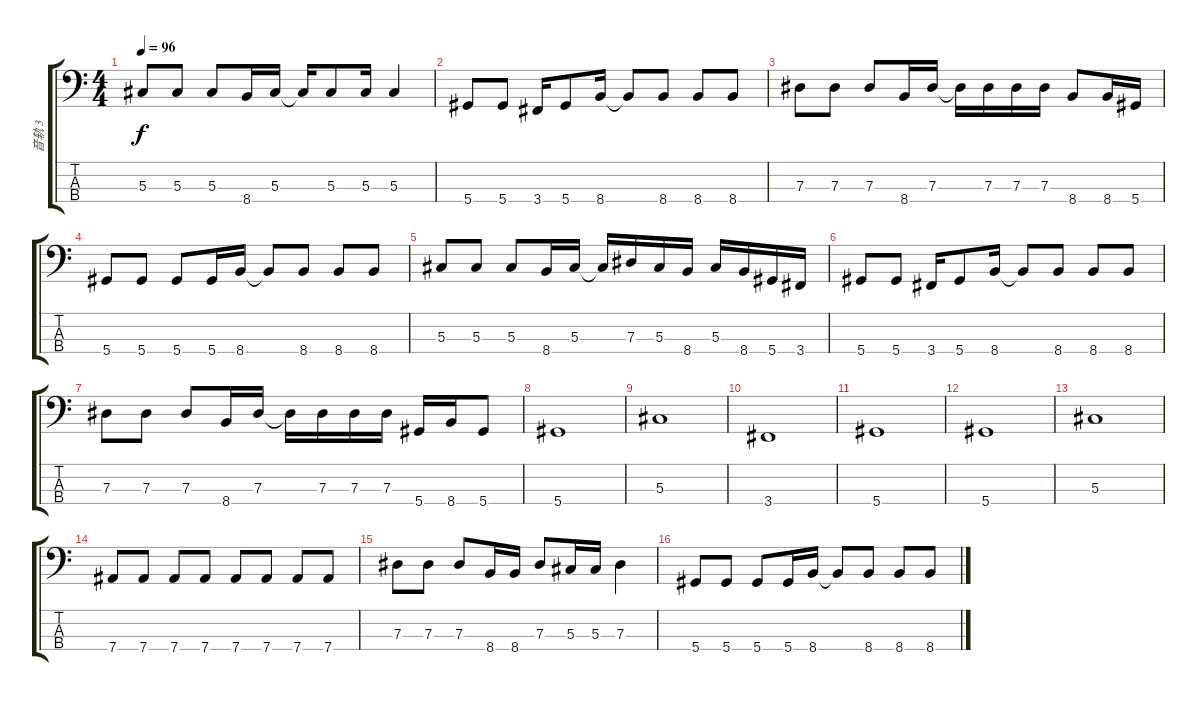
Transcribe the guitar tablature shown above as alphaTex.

\track ("音轨 3" "音轨 3") {instrument electricbassfinger}
\staff {score tabs}
\tuning (Gb2 Db2 Ab1 Eb1) {hide}
\ts (4 4)
\tempo 96
\clef f4
\ks c
5.3.8{dy f} 5.3.8 5.3.8 8.4.16 5.3.16 5.3{t}.16 5.3.8 5.3.16 5.3.4 |
5.4.8 5.4.8 3.4.16 5.4.8 8.4.16 8.4{t}.8 8.4.8 8.4.8 8.4.8 |
7.3.8 7.3.8 7.3.8 8.4.16 7.3.16 7.3{t}.16 7.3.16 7.3.16 7.3.16 8.4.8 8.4.16 5.4.16 |
5.4.8 5.4.8 5.4.8 5.4.16 8.4.16 8.4{t}.8 8.4.8 8.4.8 8.4.8 |
5.3.8 5.3.8 5.3.8 8.4.16 5.3.16 5.3{t}.16 7.3.16 5.3.16 8.4.16 5.3.16 8.4.16 5.4.16 3.4.16 |
5.4.8 5.4.8 3.4.16 5.4.8 8.4.16 8.4{t}.8 8.4.8 8.4.8 8.4.8 |
7.3.8 7.3.8 7.3.8 8.4.16 7.3.16 7.3{t}.16 7.3.16 7.3.16 7.3.16 5.4.16 8.4.16 5.4.8 |
5.4.1 |
5.3.1 |
3.4.1 |
5.4.1 |
5.4.1 |
5.3.1 |
7.4.8 7.4.8 7.4.8 7.4.8 7.4.8 7.4.8 7.4.8 7.4.8 |
7.3.8 7.3.8 7.3.8 8.4.16 8.4.16 7.3.8 5.3.16 5.3.16 7.3.4 |
5.4.8 5.4.8 5.4.8 5.4.16 8.4.16 8.4{t}.8 8.4.8 8.4.8 8.4.8
